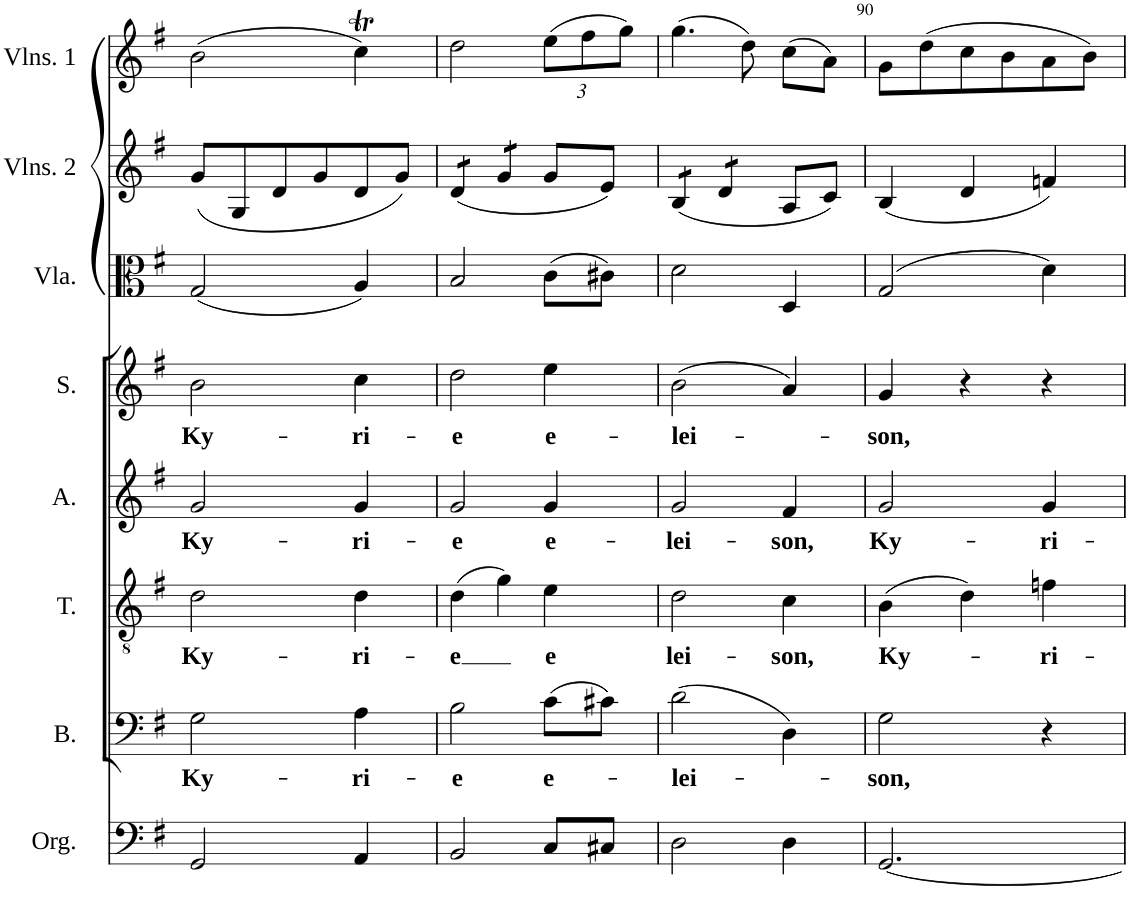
**kern	**kern	**text	**kern	**text	**kern	**text	**kern	**text	**kern	**kern	**kern
*part8	*part7	*part7	*part6	*part6	*part5	*part5	*part4	*part4	*part3	*part2	*part1
*staff8	*staff7	*staff7	*staff6	*staff6	*staff5	*staff5	*staff4	*staff4	*staff3	*staff2	*staff1
*I"Organ	*I"Bass	*	*I"Tenor	*	*I"Alto	*	*I"Soprano	*	*I"Viola	*I"Violins 2	*I"Violins 1
*I'Org.	*I'B.	*	*I'T.	*	*I'A.	*	*I'S.	*	*I'Vla.	*I'Vlns. 2	*I'Vlns. 1
!!LO:PB:g=z
*clefF4	*clefF4	*	*clefGv2	*	*clefG2	*	*clefG2	*	*clefC3	*clefG2	*clefG2
*k[f#]	*k[f#]	*	*k[f#]	*	*k[f#]	*	*k[f#]	*	*k[f#]	*k[f#]	*k[f#]
*M3/4	*M3/4	*	*M3/4	*	*M3/4	*	*M3/4	*	*M3/4	*M3/4	*M3/4
=87	=87	=87	=87	=87	=87	=87	=87	=87	=87	=87	=87
!	!	!LO:LY:b	!	!LO:LY:b	!	!LO:LY:b	!	!LO:LY:b	!	!	!
2GG/	2G\	Ky-	2d\	Ky-	2g/	Ky-	2b\	Ky-	(2G/	(8g/L	(2b\
.	.	.	.	.	.	.	.	.	.	8G/	.
.	.	.	.	.	.	.	.	.	.	8d/	.
.	.	.	.	.	.	.	.	.	.	8g/	.
!	!	!LO:LY:b	!	!LO:LY:b	!	!LO:LY:b	!	!LO:LY:b	!	!	!
4AA/	4A\	-ri-	4d\	-ri-	4g/	-ri-	4cc\	-ri-	4A/)	8d/	4ccT\)
.	.	.	.	.	.	.	.	.	.	8g/J)	.
=88	=88	=88	=88	=88	=88	=88	=88	=88	=88	=88	=88
!	!	!LO:LY:b	!	!LO:LY:b	!	!LO:LY:b	!	!LO:LY:b	!	!	!
*	*	*	*	*	*	*	*	*	*	*tremolo	*
2BB/	2B\	-e	(4d\	-e	2g/	-e	2dd\	-e	2B/	(8d/L	2dd\
.	.	.	.	.	.	.	.	.	.	(8d/J	.
.	.	.	4g\)	.	.	.	.	.	.	8g/L	.
.	.	.	.	.	.	.	.	.	.	8g/J	.
*	*	*	*	*	*	*	*	*	*	*Xtremolo	*
!	!	!LO:LY:b	!	!LO:LY:b	!	!LO:LY:b	!	!LO:LY:b	!	!	!
*	*	*	*	*	*	*	*	*	*	*	*Xbrackettup
8C/L	(8c\L	e-	4e\	e	4g/	e-	4ee\	e-	(8c\L	8g/L	(12ee\L
.	.	.	.	.	.	.	.	.	.	.	12ff#\
8C#X/J	8c#X\J)	.	.	.	.	.	.	.	8c#X\J)	8e/J)	.
.	.	.	.	.	.	.	.	.	.	.	12gg\J)
=89	=89	=89	=89	=89	=89	=89	=89	=89	=89	=89	=89
!	!	!LO:LY:b	!	!LO:LY:b	!	!LO:LY:b	!	!LO:LY:b	!	!	!
*	*	*	*	*	*	*	*	*	*	*tremolo	*
2D\	(2d\	-lei-	2d\	-lei-	2g/	-lei-	(2b\	-lei-	2d\	(8B/L	(4.gg\
.	.	.	.	.	.	.	.	.	.	(8B/J	.
.	.	.	.	.	.	.	.	.	.	8d/L	.
.	.	.	.	.	.	.	.	.	.	8d/J	8dd\)
*	*	*	*	*	*	*	*	*	*	*Xtremolo	*
!	!	!	!	!LO:LY:b	!	!LO:LY:b	!	!	!	!	!
4D\	4D\)	.	4c\	-son,	4f#/	-son,	4a/)	.	4D/	8A/L	(8cc\L
.	.	.	.	.	.	.	.	.	.	8c/J)	8a\J)
=90	=90	=90	=90	=90	=90	=90	=90	=90	=90	=90	=90
!	!	!LO:LY:b	!	!LO:LY:b	!	!LO:LY:b	!	!LO:LY:b	!	!	!
[2.GG/	2G\	-son,	(4B\	Ky-	2g/	Ky-	4g/	-son,	(2G/	(4B/	8g\L
.	.	.	.	.	.	.	.	.	.	.	(8dd\
.	.	.	4d\)	.	.	.	4r	.	.	4d/	8cc\
.	.	.	.	.	.	.	.	.	.	.	8b\
!	!	!	!	!LO:LY:b	!	!LO:LY:b	!	!	!	!	!
.	4r	.	4fn\	-ri-	4g/	-ri-	4r	.	4d\)	4fn/)	8a\
.	.	.	.	.	.	.	.	.	.	.	8b\J)
=	=	=	=	=	=	=	=	=	=	=	=
*-	*-	*-	*-	*-	*-	*-	*-	*-	*-	*-	*-
